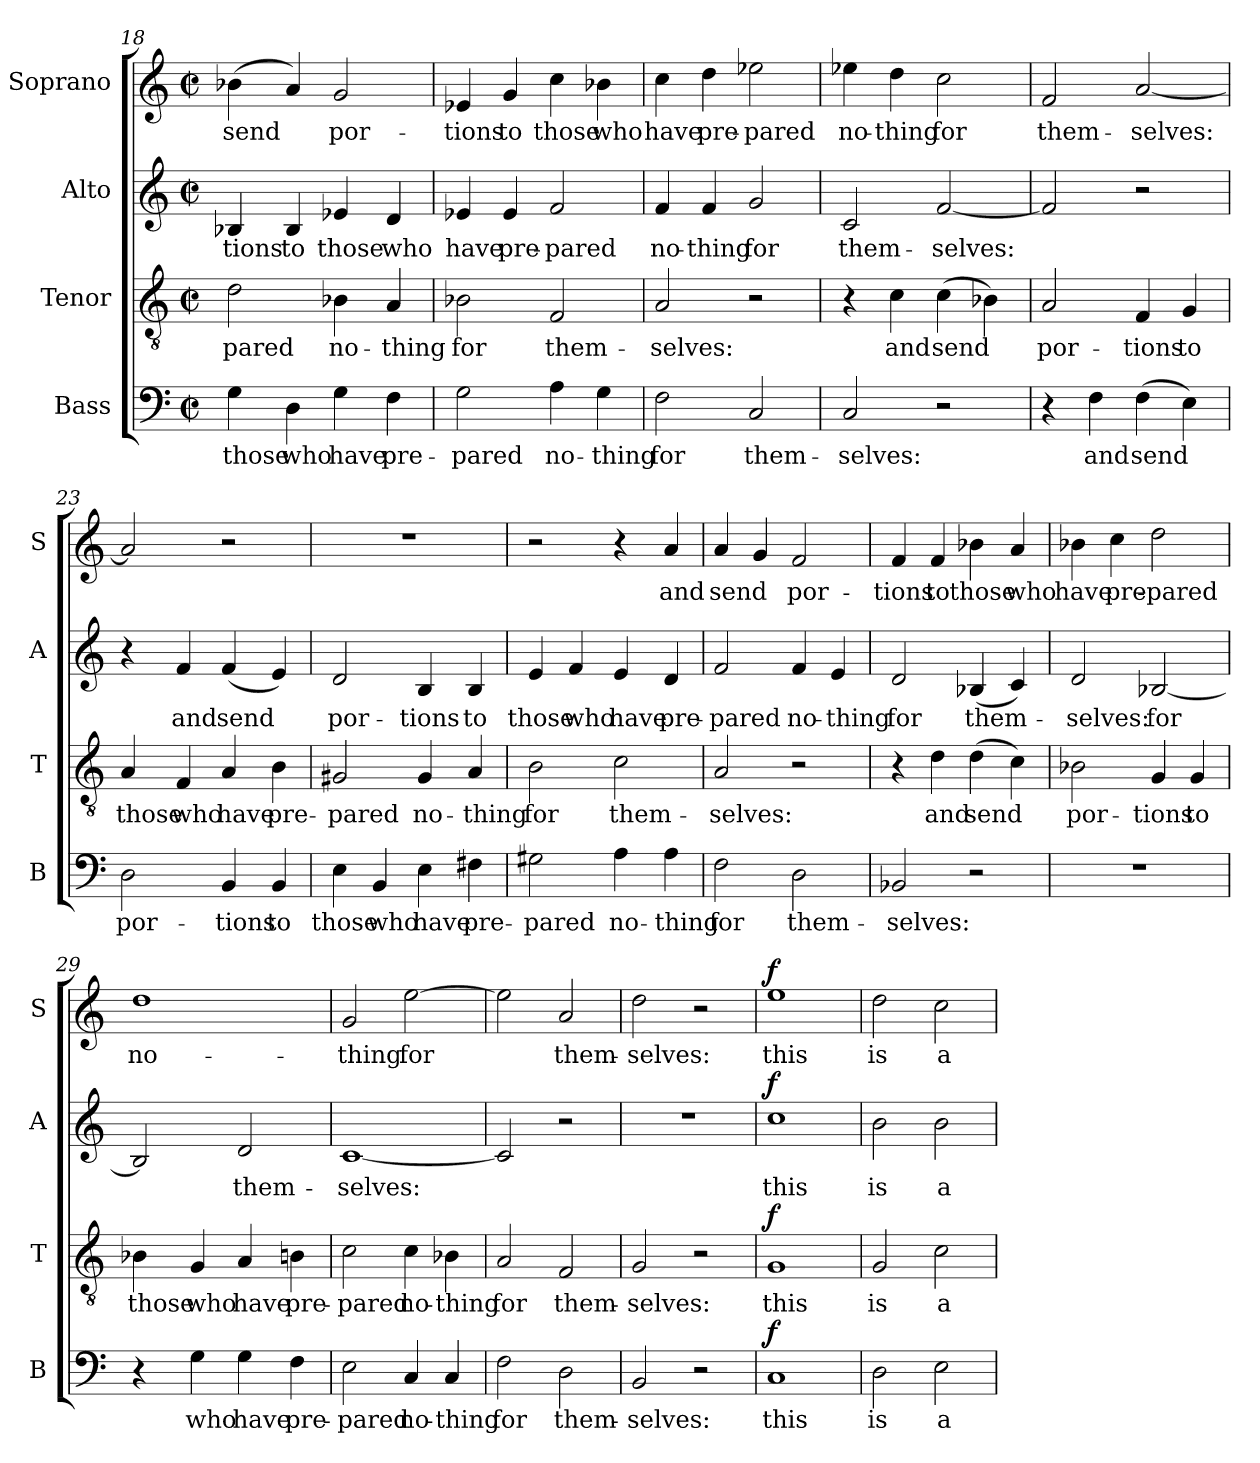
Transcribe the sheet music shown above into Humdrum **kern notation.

**kern	**text	**dynam	**kern	**text	**dynam	**kern	**text	**dynam	**kern	**text	**dynam
*part4	*part4	*part4	*part3	*part3	*part3	*part2	*part2	*part2	*part1	*part1	*part1
*staff4	*staff4	*staff4	*staff3	*staff3	*staff3	*staff2	*staff2	*staff2	*staff1	*staff1	*staff1
*I"Bass	*	*	*I"Tenor	*	*	*I"Alto	*	*	*I"Soprano	*	*
*I'B	*	*	*I'T	*	*	*I'A	*	*	*I'S	*	*
*clefF4	*	*	*clefGv2	*	*	*clefG2	*	*	*clefG2	*	*
*k[]	*	*	*k[]	*	*	*k[]	*	*	*k[]	*	*
*C:	*	*	*C:	*	*	*C:	*	*	*C:	*	*
*M2/2	*	*	*M2/2	*	*	*M2/2	*	*	*M2/2	*	*
*met(c|)	*	*	*met(c|)	*	*	*met(c|)	*	*	*met(c|)	*	*
=18	=18	=18	=18	=18	=18	=18	=18	=18	=18	=18	=18
!	!LO:LY:b	!	!	!LO:LY:b	!	!	!LO:LY:b	!	!	!LO:LY:b	!
4G\	those	.	2d\	-pared	.	4B-X/	-tions	.	(>4b-X\	send	.
!	!LO:LY:b	!	!	!	!	!	!LO:LY:b	!	!	!	!
4D\	who	.	.	.	.	4B-/	to	.	4a/)	.	.
!	!LO:LY:b	!	!	!LO:LY:b	!	!	!LO:LY:b	!	!	!LO:LY:b	!
4G\	have	.	4B-X\	no-	.	4e-X/	those	.	2g/	por-	.
!	!LO:LY:b	!	!	!LO:LY:b	!	!	!LO:LY:b	!	!	!	!
4F\	pre-	.	4A/	-thing	.	4d/	who	.	.	.	.
=19	=19	=19	=19	=19	=19	=19	=19	=19	=19	=19	=19
!	!LO:LY:b	!	!	!LO:LY:b	!	!	!LO:LY:b	!	!	!LO:LY:b	!
2G\	-pared	.	2B-X\	for	.	4e-X/	have	.	4e-X/	-tions	.
!	!	!	!	!	!	!	!LO:LY:b	!	!	!LO:LY:b	!
.	.	.	.	.	.	4e-/	pre-	.	4g/	to	.
!	!LO:LY:b	!	!	!LO:LY:b	!	!	!LO:LY:b	!	!	!LO:LY:b	!
4A\	no-	.	2F/	them-	.	2f/	-pared	.	4cc\	those	.
!	!LO:LY:b	!	!	!	!	!	!	!	!	!LO:LY:b	!
4G\	-thing	.	.	.	.	.	.	.	4b-X\	who	.
=20	=20	=20	=20	=20	=20	=20	=20	=20	=20	=20	=20
!	!LO:LY:b	!	!	!LO:LY:b	!	!	!LO:LY:b	!	!	!LO:LY:b	!
2F\	for	.	2A/	-selves:	.	4f/	no-	.	4cc\	have	.
!	!	!	!	!	!	!	!LO:LY:b	!	!	!LO:LY:b	!
.	.	.	.	.	.	4f/	-thing	.	4dd\	pre-	.
!	!LO:LY:b	!	!	!	!	!	!LO:LY:b	!	!	!LO:LY:b	!
2C/	them-	.	2r	.	.	2g/	for	.	2ee-X\	-pared	.
!!LO:PB:g=z
=21	=21	=21	=21	=21	=21	=21	=21	=21	=21	=21	=21
!	!LO:LY:b	!	!	!	!	!	!LO:LY:b	!	!	!LO:LY:b	!
2C/	-selves:	.	4r	.	.	2c/	them-	.	4ee-X\	no-	.
!	!	!	!	!LO:LY:b	!	!	!	!	!	!LO:LY:b	!
.	.	.	4c\	and	.	.	.	.	4dd\	-thing	.
!	!	!	!	!LO:LY:b	!	!	!LO:LY:b	!	!	!LO:LY:b	!
2r	.	.	(>4c\	send	.	[2f/	-selves:	.	2cc\	for	.
.	.	.	4B-X\)	.	.	.	.	.	.	.	.
=22	=22	=22	=22	=22	=22	=22	=22	=22	=22	=22	=22
!	!	!	!	!LO:LY:b	!	!	!	!	!	!LO:LY:b	!
4r	.	.	2A/	por-	.	2f/]	.	.	2f/	them-	.
!	!LO:LY:b	!	!	!	!	!	!	!	!	!	!
4F\	and	.	.	.	.	.	.	.	.	.	.
!	!LO:LY:b	!	!	!LO:LY:b	!	!	!	!	!	!LO:LY:b	!
(>4F\	send	.	4F/	-tions	.	2r	.	.	[2a/	-selves:	.
!	!	!	!	!LO:LY:b	!	!	!	!	!	!	!
4E\)	.	.	4G/	to	.	.	.	.	.	.	.
=23	=23	=23	=23	=23	=23	=23	=23	=23	=23	=23	=23
!	!LO:LY:b	!	!	!LO:LY:b	!	!	!	!	!	!	!
2D\	por-	.	4A/	those	.	4r	.	.	2a/]	.	.
!	!	!	!	!LO:LY:b	!	!	!LO:LY:b	!	!	!	!
.	.	.	4F/	who	.	4f/	and	.	.	.	.
!	!LO:LY:b	!	!	!LO:LY:b	!	!	!LO:LY:b	!	!	!	!
4BB/	-tions	.	4A/	have	.	(<4f/	send	.	2r	.	.
!	!LO:LY:b	!	!	!LO:LY:b	!	!	!	!	!	!	!
4BB/	to	.	4B\	pre-	.	4e/)	.	.	.	.	.
=24	=24	=24	=24	=24	=24	=24	=24	=24	=24	=24	=24
!	!LO:LY:b	!	!	!LO:LY:b	!	!	!LO:LY:b	!	!	!	!
4E\	those	.	2G#X/	-pared	.	2d/	por-	.	1r	.	.
!	!LO:LY:b	!	!	!	!	!	!	!	!	!	!
4BB/	who	.	.	.	.	.	.	.	.	.	.
!	!LO:LY:b	!	!	!LO:LY:b	!	!	!LO:LY:b	!	!	!	!
4E\	have	.	4G#/	no-	.	4B/	-tions	.	.	.	.
!	!LO:LY:b	!	!	!LO:LY:b	!	!	!LO:LY:b	!	!	!	!
4F#X\	pre-	.	4A/	-thing	.	4B/	to	.	.	.	.
=25	=25	=25	=25	=25	=25	=25	=25	=25	=25	=25	=25
!	!LO:LY:b	!	!	!LO:LY:b	!	!	!LO:LY:b	!	!	!	!
2G#X\	-pared	.	2B\	for	.	4e/	those	.	2r	.	.
!	!	!	!	!	!	!	!LO:LY:b	!	!	!	!
.	.	.	.	.	.	4f/	who	.	.	.	.
!	!LO:LY:b	!	!	!LO:LY:b	!	!	!LO:LY:b	!	!	!	!
4A\	no-	.	2c\	them-	.	4e/	have	.	4r	.	.
!	!LO:LY:b	!	!	!	!	!	!LO:LY:b	!	!	!LO:LY:b	!
4A\	-thing	.	.	.	.	4d/	pre-	.	4a/	and	.
=26	=26	=26	=26	=26	=26	=26	=26	=26	=26	=26	=26
!	!LO:LY:b	!	!	!LO:LY:b	!	!	!LO:LY:b	!	!	!LO:LY:b	!
2F\	for	.	2A/	-selves:	.	2f/	-pared	.	4a/	send	.
.	.	.	.	.	.	.	.	.	4g/	.	.
!	!LO:LY:b	!	!	!	!	!	!LO:LY:b	!	!	!LO:LY:b	!
2D\	them-	.	2r	.	.	4f/	no-	.	2f/	por-	.
!	!	!	!	!	!	!	!LO:LY:b	!	!	!	!
.	.	.	.	.	.	4e/	-thing	.	.	.	.
!!LO:LB:g=z
=27	=27	=27	=27	=27	=27	=27	=27	=27	=27	=27	=27
!	!LO:LY:b	!	!	!	!	!	!LO:LY:b	!	!	!LO:LY:b	!
2BB-X/	-selves:	.	4r	.	.	2d/	for	.	4f/	-tions	.
!	!	!	!	!LO:LY:b	!	!	!	!	!	!LO:LY:b	!
.	.	.	4d\	and	.	.	.	.	4f/	to	.
!	!	!	!	!LO:LY:b	!	!	!LO:LY:b	!	!	!LO:LY:b	!
2r	.	.	(>4d\	send	.	(<4B-X/	them-	.	4b-X\	those	.
!	!	!	!	!	!	!	!	!	!	!LO:LY:b	!
.	.	.	4c\)	.	.	4c/)	.	.	4a/	who	.
=28	=28	=28	=28	=28	=28	=28	=28	=28	=28	=28	=28
!	!	!	!	!LO:LY:b	!	!	!LO:LY:b	!	!	!LO:LY:b	!
1r	.	.	2B-X\	por-	.	2d/	-selves:	.	4b-X\	have	.
!	!	!	!	!	!	!	!	!	!	!LO:LY:b	!
.	.	.	.	.	.	.	.	.	4cc\	pre-	.
!	!	!	!	!LO:LY:b	!	!	!LO:LY:b	!	!	!LO:LY:b	!
.	.	.	4G/	-tions	.	[2B-X/	for	.	2dd\	-pared	.
!	!	!	!	!LO:LY:b	!	!	!	!	!	!	!
.	.	.	4G/	to	.	.	.	.	.	.	.
=29	=29	=29	=29	=29	=29	=29	=29	=29	=29	=29	=29
!	!	!	!	!LO:LY:b	!	!	!	!	!	!LO:LY:b	!
4r	.	.	4B-X\	those	.	2B-/]	.	.	1dd	no-	.
!	!LO:LY:b	!	!	!LO:LY:b	!	!	!	!	!	!	!
4G\	who	.	4G/	who	.	.	.	.	.	.	.
!	!LO:LY:b	!	!	!LO:LY:b	!	!	!LO:LY:b	!	!	!	!
4G\	have	.	4A/	have	.	2d/	them-	.	.	.	.
!	!LO:LY:b	!	!	!LO:LY:b	!	!	!	!	!	!	!
4F\	pre-	.	4Bn\	pre-	.	.	.	.	.	.	.
=30	=30	=30	=30	=30	=30	=30	=30	=30	=30	=30	=30
!	!LO:LY:b	!	!	!LO:LY:b	!	!	!LO:LY:b	!	!	!LO:LY:b	!
2E\	-pared	.	2c\	-pared	.	[1c	-selves:	.	2g/	-thing	.
!	!LO:LY:b	!	!	!LO:LY:b	!	!	!	!	!	!LO:LY:b	!
4C/	no-	.	4c\	no-	.	.	.	.	[2ee\	for	.
!	!LO:LY:b	!	!	!LO:LY:b	!	!	!	!	!	!	!
4C/	-thing	.	4B-X\	-thing	.	.	.	.	.	.	.
=31	=31	=31	=31	=31	=31	=31	=31	=31	=31	=31	=31
!	!LO:LY:b	!	!	!LO:LY:b	!	!	!	!	!	!	!
2F\	for	.	2A/	for	.	2c/]	.	.	2ee\]	.	.
!	!LO:LY:b	!	!	!LO:LY:b	!	!	!	!	!	!LO:LY:b	!
2D\	them-	.	2F/	them-	.	2r	.	.	2a/	them-	.
=32	=32	=32	=32	=32	=32	=32	=32	=32	=32	=32	=32
!	!LO:LY:b	!	!	!LO:LY:b	!	!	!	!	!	!LO:LY:b	!
2BB/	-selves:	.	2G/	-selves:	.	1r	.	.	2dd\	-selves:	.
2r	.	.	2r	.	.	.	.	.	2r	.	.
=33	=33	=33	=33	=33	=33	=33	=33	=33	=33	=33	=33
!	!LO:LY:b	!LO:DY:a	!	!LO:LY:b	!LO:DY:a	!	!LO:LY:b	!LO:DY:a	!	!LO:LY:b	!LO:DY:a
1C	this	f	1G	this	f	1cc	this	f	1ee	this	f
!!LO:LB:g=z
=34	=34	=34	=34	=34	=34	=34	=34	=34	=34	=34	=34
!	!LO:LY:b	!	!	!LO:LY:b	!	!	!LO:LY:b	!	!	!LO:LY:b	!
2D\	is	.	2G/	is	.	2b\	is	.	2dd\	is	.
!	!LO:LY:b	!	!	!LO:LY:b	!	!	!LO:LY:b	!	!	!LO:LY:b	!
2E\	a	.	2c\	a	.	2b\	a	.	2cc\	a	.
=	=	=	=	=	=	=	=	=	=	=	=
*-	*-	*-	*-	*-	*-	*-	*-	*-	*-	*-	*-
